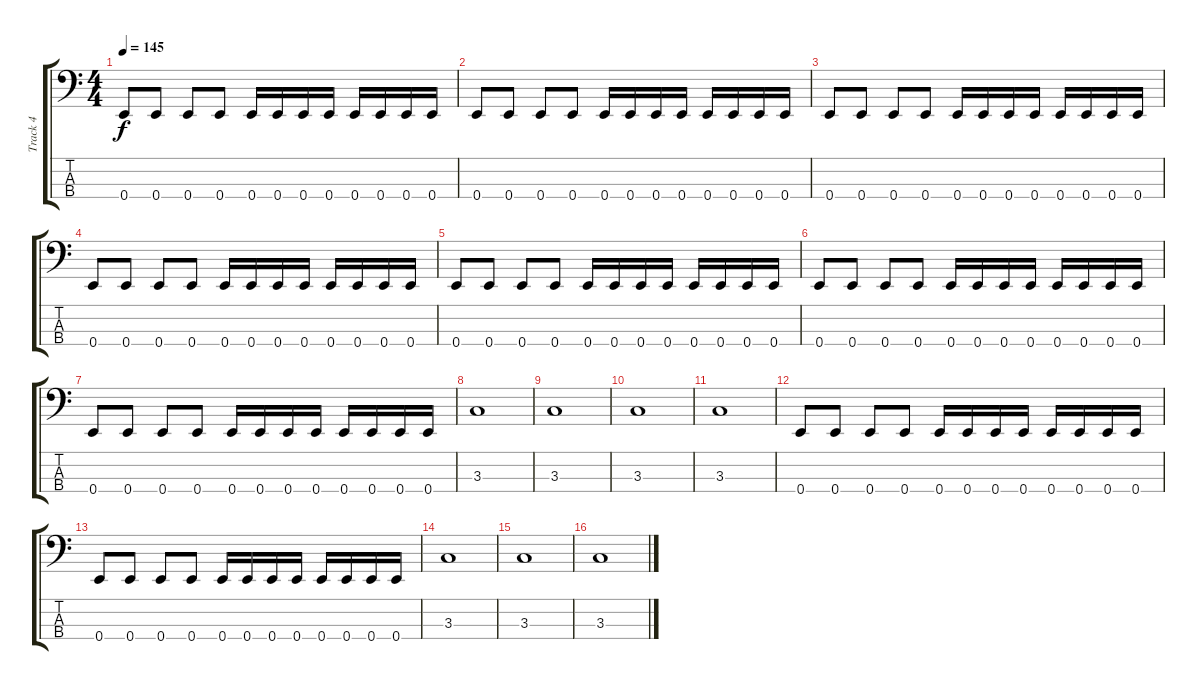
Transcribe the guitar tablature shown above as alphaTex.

\track ("Track 4" "Track 4") {instrument electricbasspick}
\staff {score tabs}
\tuning (G2 D2 A1 E1) {hide}
\ts (4 4)
\tempo 145
\clef f4
\ks c
0.4.8{dy f} 0.4.8 0.4.8 0.4.8 0.4.16 0.4.16 0.4.16 0.4.16 0.4.16 0.4.16 0.4.16 0.4.16 |
0.4.8 0.4.8 0.4.8 0.4.8 0.4.16 0.4.16 0.4.16 0.4.16 0.4.16 0.4.16 0.4.16 0.4.16 |
0.4.8 0.4.8 0.4.8 0.4.8 0.4.16 0.4.16 0.4.16 0.4.16 0.4.16 0.4.16 0.4.16 0.4.16 |
0.4.8 0.4.8 0.4.8 0.4.8 0.4.16 0.4.16 0.4.16 0.4.16 0.4.16 0.4.16 0.4.16 0.4.16 |
0.4.8 0.4.8 0.4.8 0.4.8 0.4.16 0.4.16 0.4.16 0.4.16 0.4.16 0.4.16 0.4.16 0.4.16 |
0.4.8 0.4.8 0.4.8 0.4.8 0.4.16 0.4.16 0.4.16 0.4.16 0.4.16 0.4.16 0.4.16 0.4.16 |
0.4.8 0.4.8 0.4.8 0.4.8 0.4.16 0.4.16 0.4.16 0.4.16 0.4.16 0.4.16 0.4.16 0.4.16 |
3.3.1 |
3.3.1 |
3.3.1 |
3.3.1 |
0.4.8 0.4.8 0.4.8 0.4.8 0.4.16 0.4.16 0.4.16 0.4.16 0.4.16 0.4.16 0.4.16 0.4.16 |
0.4.8 0.4.8 0.4.8 0.4.8 0.4.16 0.4.16 0.4.16 0.4.16 0.4.16 0.4.16 0.4.16 0.4.16 |
3.3.1 |
3.3.1 |
3.3.1
